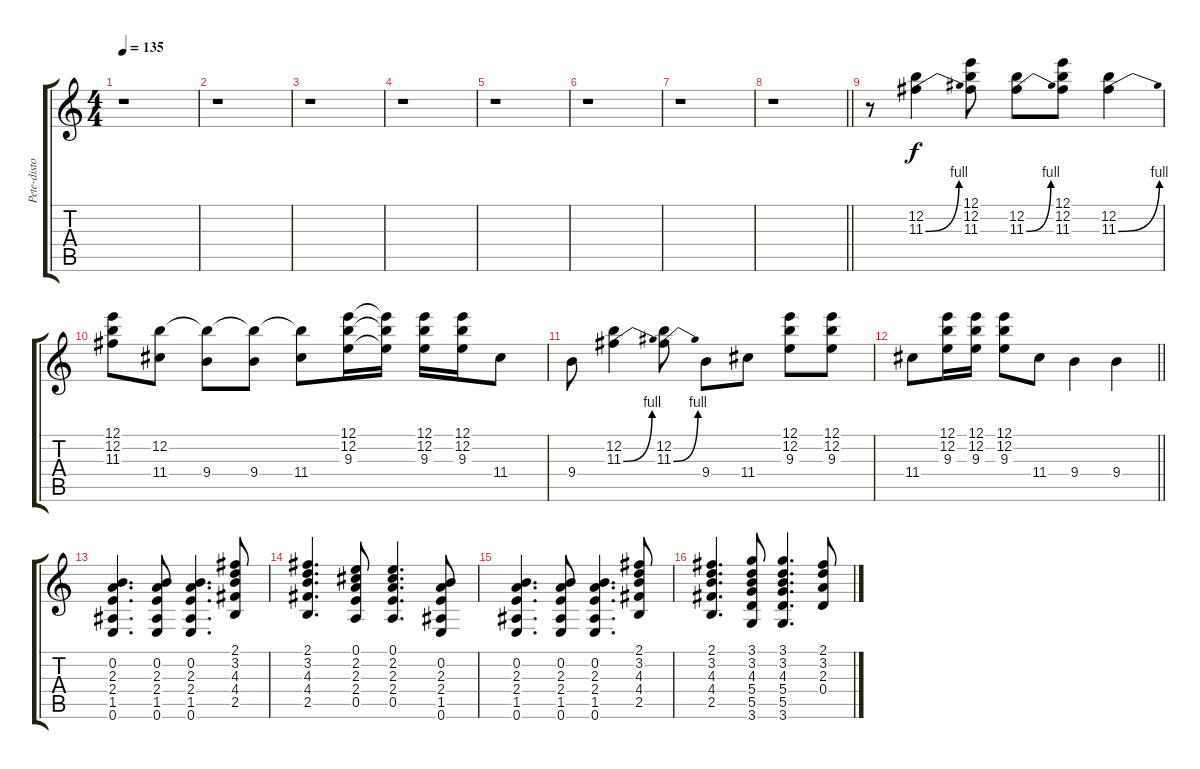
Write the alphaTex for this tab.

\track ("Pete-distorsion" "Pete-disto") {instrument distortionguitar}
\staff {score tabs}
\tuning (E4 B3 G3 D3 A2 E2) {hide}
\ts (4 4)
\tempo 135
\clef g2
\ks c
r.1{dy f} |
r.1 |
r.1 |
r.1 |
r.1 |
r.1 |
r.1 |
\barLineRight lightlight
r.1 |
r.8 (12.2 11.3{be (bend 0 0 60 4)}).4 (12.1 12.2 11.3).8 (12.2 11.3{be (bend 0 0 60 4)}).8 (12.1 12.2 11.3).8 (12.2 11.3{be (bend 0 0 60 4)}).4 |
(12.1 12.2 11.3).8 (12.2 11.4).8 (12.2{t} 9.4).8 (12.2{t} 9.4).8 (12.2{t} 11.4).8 (12.1 12.2 9.3).16 (12.1{t} 12.2{t} 9.3{t}).16 (12.1 12.2 9.3).16 (12.1 12.2 9.3).16 11.4.8 |
9.4.8 (12.2 11.3{be (bend 0 0 60 4)}).4 (12.2 11.3{be (bend 0 0 60 4)}).8 9.4.8 11.4.8 (12.1 12.2 9.3).8 (12.1 12.2 9.3).8 |
\barLineRight lightlight
11.4.8 (12.1 12.2 9.3).16 (12.1 12.2 9.3).16 (12.1 12.2 9.3).8 11.4.8 9.4.4 9.4.4 |
(0.2 2.3 2.4 1.5 0.6).4{d} (0.2 2.3 2.4 1.5 0.6).8 (0.2 2.3 2.4 1.5 0.6).4{d} (2.1 3.2 4.3 4.4 2.5).8 |
(2.1 3.2 4.3 4.4 2.5).4{d} (0.1 2.2 2.3 2.4 0.5).8 (0.1 2.2 2.3 2.4 0.5).4{d} (0.2 2.3 2.4 1.5 0.6).8 |
(0.2 2.3 2.4 1.5 0.6).4{d} (0.2 2.3 2.4 1.5 0.6).8 (0.2 2.3 2.4 1.5 0.6).4{d} (2.1 3.2 4.3 4.4 2.5).8 |
(2.1 3.2 4.3 4.4 2.5).4{d} (3.1 3.2 4.3 5.4 5.5 3.6).8 (3.1 3.2 4.3 5.4 5.5 3.6).4{d} (2.1 3.2 2.3 0.4).8
